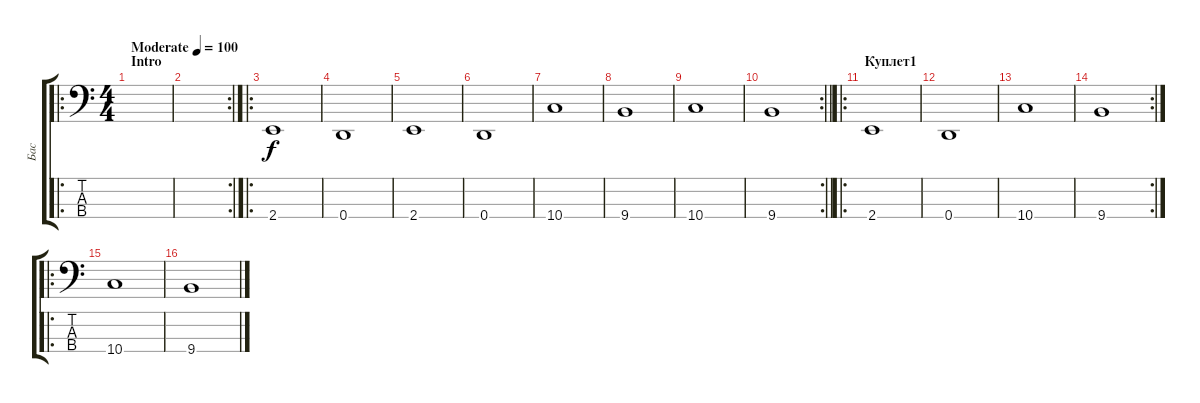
\track ("Бас" "Бас") {instrument electricbassfinger}
\staff {score tabs}
\tuning (G2 D2 A1 D1) {hide}
\ro
\ts (4 4)
\section ("" "Intro")
\tempo (100 "Moderate")
\clef f4
\ks c
|
\rc 2
|
\ro
2.4.1 |
0.4.1 |
2.4.1 |
0.4.1 |
10.4.1 |
9.4.1 |
10.4.1 |
\rc 2
\barLineRight lightlight
9.4.1 |
\ro
\section ("" "Куплет1")
2.4.1 |
0.4.1 |
10.4.1 |
\rc 2
9.4.1 |
\ro
10.4.1 |
9.4.1
